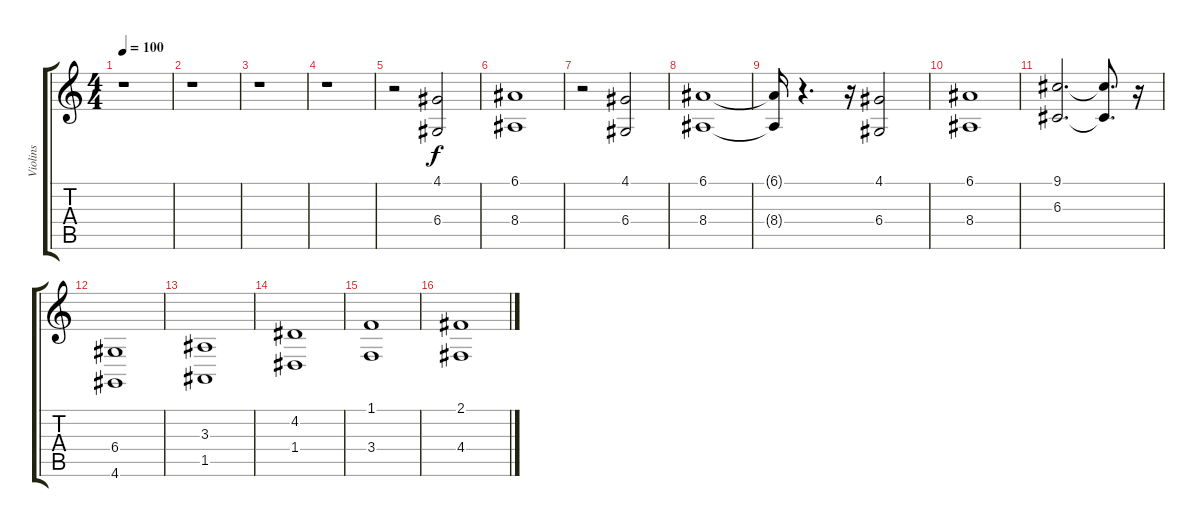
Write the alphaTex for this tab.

\track ("Violins" "Violins") {instrument stringensemble1}
\staff {score tabs}
\tuning (E4 B3 G3 D3 A2 E2) {hide}
\ts (4 4)
\tempo 100
\clef g2
\ks c
r.1{dy f} |
r.1 |
r.1 |
r.1 |
r.2 (4.1 6.4).2 |
(6.1 8.4).1 |
r.2 (4.1 6.4).2 |
(6.1 8.4).1 |
(6.1{t} 8.4{t}).16 r.4{d} r.16 (4.1 6.4).2 |
(6.1 8.4).1 |
(9.1 6.3).2{d} (9.1{t} 6.3{t}).8{d} r.16 |
(6.4 4.6).1 |
(3.3 1.5).1 |
(4.2 1.4).1 |
(1.1 3.4).1 |
(2.1 4.4).1
